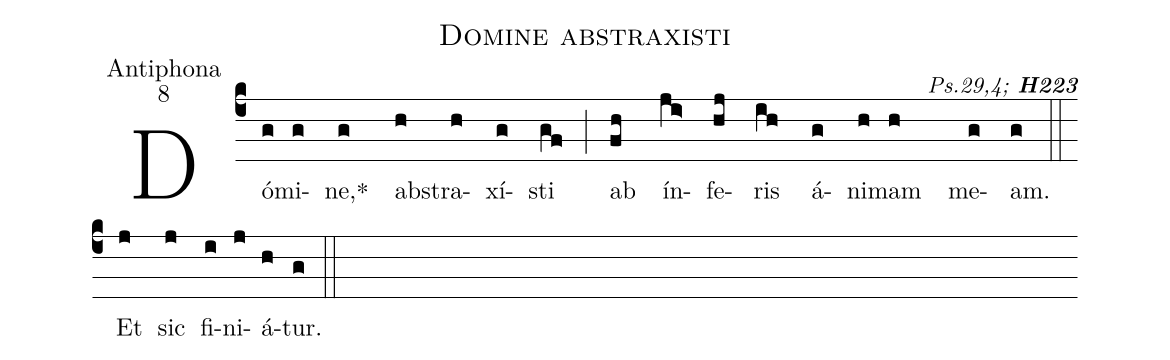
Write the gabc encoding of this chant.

name:Domine abstraxisti;
office-part:Antiphona;
mode:8;
commentary: {\itshape\mdseries Ps.29,4;\/} {\bfseries H223};
%%
(c4) Dó(g)mi(g)ne,<sp>*</sp>(g) ab(h)stra(h)xí(g)sti(gf) (;)
ab(fh) ín(ji>)fe(hj)ris(ih) á(g)ni(h)mam(h) me(g)am.(g) (::)
<eu>  Et(j) sic(j) fi(i)ni(j)á(h)tur.(g) </eu> (::)
